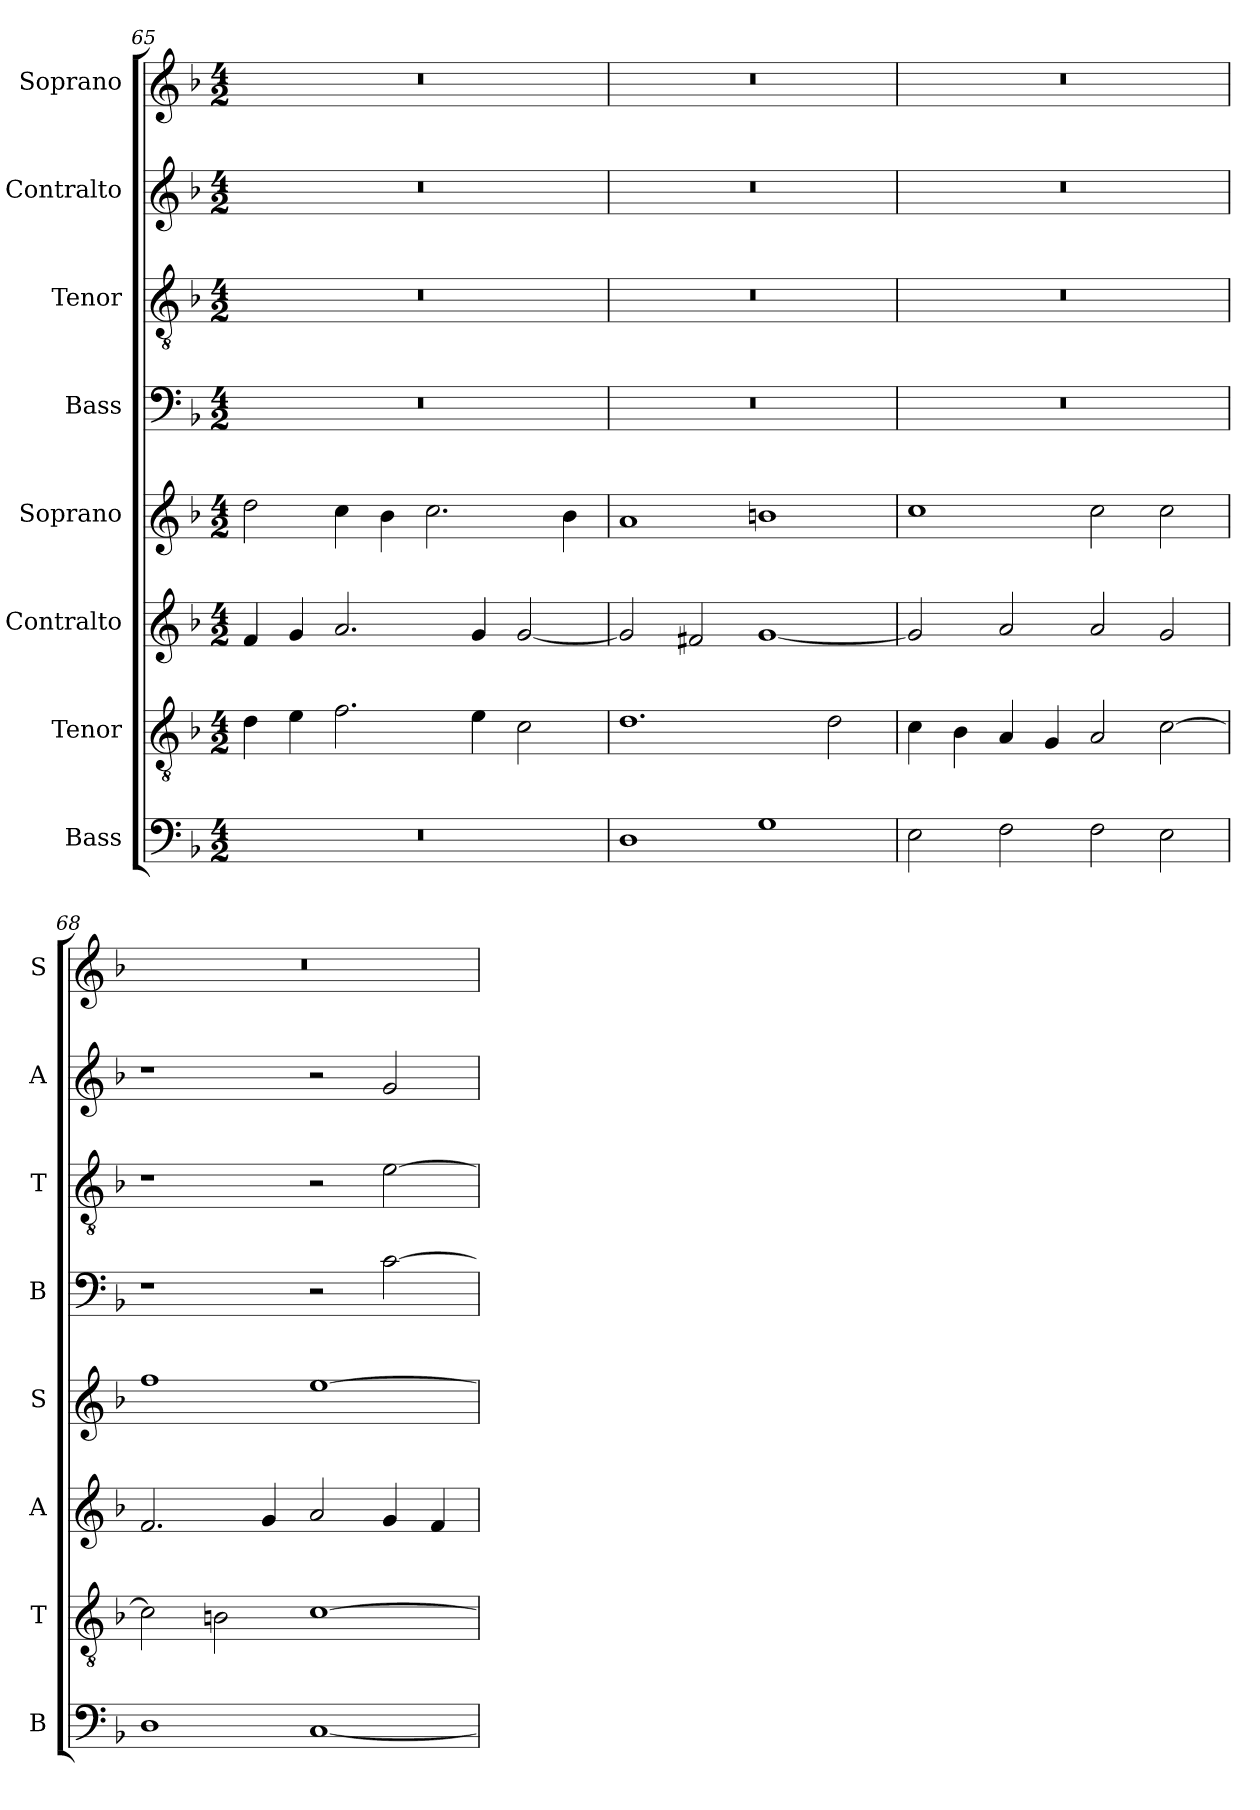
**kern	**kern	**kern	**kern	**kern	**kern	**kern	**kern
*part8	*part7	*part6	*part5	*part4	*part3	*part2	*part1
*staff8	*staff7	*staff6	*staff5	*staff4	*staff3	*staff2	*staff1
*I"Bass	*I"Tenor	*I"Contralto	*I"Soprano	*I"Bass	*I"Tenor	*I"Contralto	*I"Soprano
*I'B	*I'T	*I'A	*I'S	*I'B	*I'T	*I'A	*I'S
*clefF4	*clefGv2	*clefG2	*clefG2	*clefF4	*clefGv2	*clefG2	*clefG2
*k[b-]	*k[b-]	*k[b-]	*k[b-]	*k[b-]	*k[b-]	*k[b-]	*k[b-]
*G:dor	*G:dor	*G:dor	*G:dor	*G:dor	*G:dor	*G:dor	*G:dor
*M4/2	*M4/2	*M4/2	*M4/2	*M4/2	*M4/2	*M4/2	*M4/2
=65	=65	=65	=65	=65	=65	=65	=65
0r	4d	4f	2dd	0r	0r	0r	0r
.	4e	4g	.	.	.	.	.
.	2.f	2.a	4cc	.	.	.	.
.	.	.	4b-	.	.	.	.
.	.	.	2.cc	.	.	.	.
.	4e	4g	.	.	.	.	.
.	2c	[2g	.	.	.	.	.
.	.	.	4b-	.	.	.	.
=66	=66	=66	=66	=66	=66	=66	=66
1D	1.d	2g]	1a	0r	0r	0r	0r
.	.	2f#X	.	.	.	.	.
1G	.	[1g	1bn	.	.	.	.
.	2d	.	.	.	.	.	.
=67	=67	=67	=67	=67	=67	=67	=67
2E	4c	2g]	1cc	0r	0r	0r	0r
.	4B-	.	.	.	.	.	.
2F	4A	2a	.	.	.	.	.
.	4G	.	.	.	.	.	.
2F	2A	2a	2cc	.	.	.	.
2E	[2c	2g	2cc	.	.	.	.
=68	=68	=68	=68	=68	=68	=68	=68
1D	2c]	2.f	1ff	1r	1r	1r	0r
.	2Bn	.	.	.	.	.	.
.	.	4g	.	.	.	.	.
[1C	[1c	2a	[1ee	2r	2r	2r	.
.	.	4g	.	[2c	[2e	2g	.
.	.	4f	.	.	.	.	.
=	=	=	=	=	=	=	=
*-	*-	*-	*-	*-	*-	*-	*-
